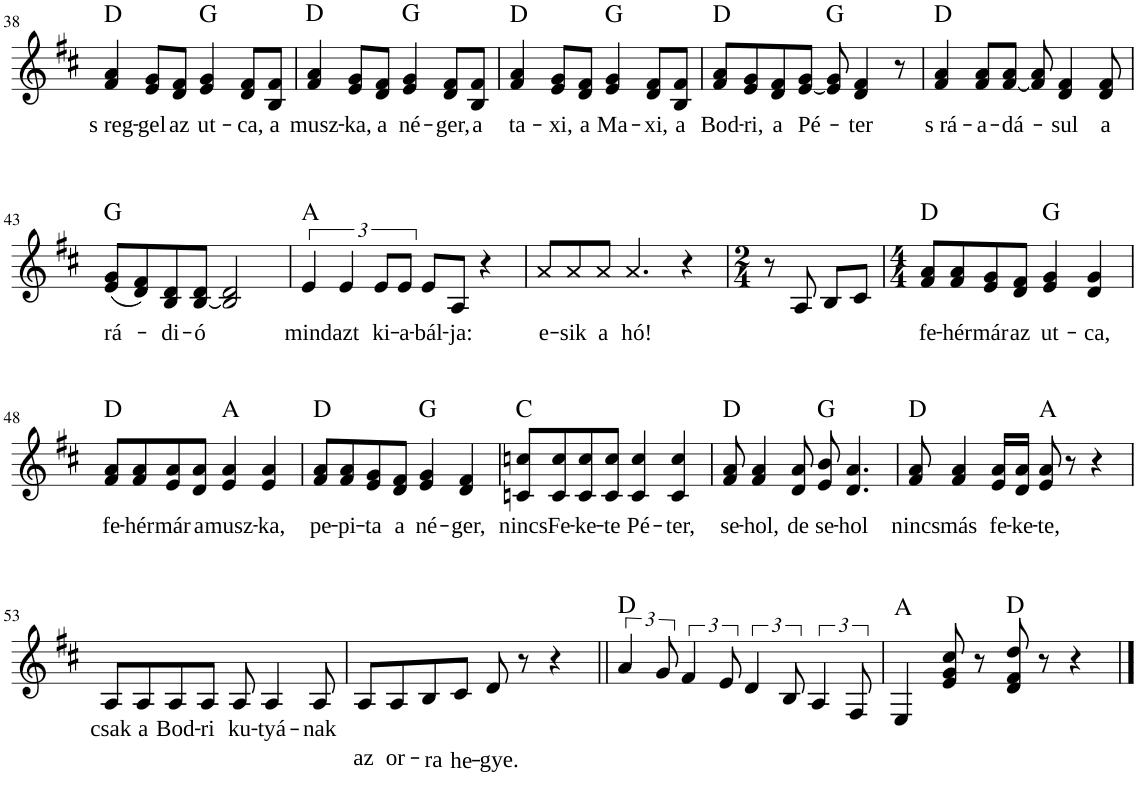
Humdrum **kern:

**kern	**text	**harte
*part1	*part1	*part1
*staff1	*staff1	*
*I"Voice	*	*
!!LO:PB:g=z
*clefG2	*	*
*k[f#c#]	*	*
*M4/4	*	*
=38	=38	=38
!	!LO:LY:b	!LO:H:kt=N.C.
4f#/ 4a/	s reg-	N
!	!LO:LY:b	!
8e/ 8g/L	-gel	.
!	!LO:LY:b	!
8d/ 8f#/J	az	.
!	!LO:LY:b	!LO:H:kt=N.C.
4e/ 4g/	ut-	N
!	!LO:LY:b	!
8d/ 8f#/L	-ca,	.
!	!LO:LY:b	!
8B/ 8f#/J	a	.
=39	=39	=39
!	!LO:LY:b	!LO:H:kt=N.C.
4f#/ 4a/	musz-	N
!	!LO:LY:b	!
8e/ 8g/L	-ka,	.
!	!LO:LY:b	!
8d/ 8f#/J	a	.
!	!LO:LY:b	!LO:H:kt=N.C.
4e/ 4g/	né-	N
!	!LO:LY:b	!
8d/ 8f#/L	-ger,	.
!	!LO:LY:b	!
8B/ 8f#/J	a	.
=40	=40	=40
!	!LO:LY:b	!LO:H:kt=N.C.
4f#/ 4a/	ta-	N
!	!LO:LY:b	!
8e/ 8g/L	-xi,	.
!	!LO:LY:b	!
8d/ 8f#/J	a	.
!	!LO:LY:b	!LO:H:kt=N.C.
4e/ 4g/	Ma-	N
!	!LO:LY:b	!
8d/ 8f#/L	-xi,	.
!	!LO:LY:b	!
8B/ 8f#/J	a	.
=41	=41	=41
!	!LO:LY:b	!LO:H:kt=N.C.
8f#/ 8a/L	Bod-	N
!	!LO:LY:b	!
8e/ 8g/	-ri,	.
!	!LO:LY:b	!
8d/ 8f#/	a	.
!	!LO:LY:b	!
[8e/ 8g/J	Pé-	.
!	!	!LO:H:kt=N.C.
8e/] 8g/	.	N
!	!LO:LY:b	!
4d/ 4f#/	-ter	.
8r	.	.
=42	=42	=42
!	!LO:LY:b	!LO:H:kt=N.C.
4f#/ 4a/	s rá-	N
!	!LO:LY:b	!
8f#/ 8a/L	-a-	.
!	!LO:LY:b	!
[8f#/ 8a/J	-dá-	.
8f#/] 8a/	.	.
!	!LO:LY:b	!
4d/ 4f#/	-sul	.
!	!LO:LY:b	!
8d/ 8f#/	a	.
!!LO:LB:g=z
=43	=43	=43
!	!LO:LY:b	!LO:H:kt=N.C.
(8e/ 8g/L	rá-	N
8d/ 8f#/)	.	.
!	!LO:LY:b	!
8B/ 8d/	-di-	.
!	!LO:LY:b	!
[8B/ 8d/J	-ó	.
2B/] 2d/	.	.
=44	=44	=44
!	!LO:LY:b	!LO:H:kt=N.C.
6e/	mind	N
!	!LO:LY:b	!
6e/	azt	.
!	!LO:LY:b	!
12e/L	ki-	.
!	!LO:LY:b	!
12e/J	-a-	.
!	!LO:LY:b	!
8e/L	-bál-	.
!	!LO:LY:b	!
8A/J	-ja:	.
4r	.	.
=45	=45	=45
!	!LO:LY:b	!
8a/L	e-	.
!	!LO:LY:b	!
8a/	-sik	.
!	!LO:LY:b	!
8a/J	a	.
!	!LO:LY:b	!
4.a/	hó!	.
4r	.	.
=46	=46	=46
*M2/4	*	*
8r	.	.
8A/	.	.
8B/L	.	.
8c#/J	.	.
=47	=47	=47
*M4/4	*	*
!	!LO:LY:b	!LO:H:kt=N.C.
8f#/ 8a/L	fe-	N
!	!LO:LY:b	!
8f#/ 8a/	-hér	.
!	!LO:LY:b	!
8e/ 8g/	már	.
!	!LO:LY:b	!
8d/ 8f#/J	az	.
!	!LO:LY:b	!LO:H:kt=N.C.
4e/ 4g/	ut-	N
!	!LO:LY:b	!
4d/ 4g/	-ca,	.
!!LO:LB:g=z
=48	=48	=48
!	!LO:LY:b	!LO:H:kt=N.C.
8f#/ 8a/L	fe-	N
!	!LO:LY:b	!
8f#/ 8a/	-hér	.
!	!LO:LY:b	!
8e/ 8a/	már	.
!	!LO:LY:b	!
8d/ 8a/J	a	.
!	!LO:LY:b	!LO:H:kt=N.C.
4e/ 4a/	musz-	N
!	!LO:LY:b	!
4e/ 4a/	-ka,	.
=49	=49	=49
!	!LO:LY:b	!LO:H:kt=N.C.
8f#/ 8a/L	pe-	N
!	!LO:LY:b	!
8f#/ 8a/	-pi-	.
!	!LO:LY:b	!
8e/ 8g/	-ta	.
!	!LO:LY:b	!
8d/ 8f#/J	a	.
!	!LO:LY:b	!LO:H:kt=N.C.
4e/ 4g/	né-	N
!	!LO:LY:b	!
4d/ 4f#/	-ger,	.
=50	=50	=50
!	!LO:LY:b	!LO:H:kt=N.C.
8cn/ 8ccn/L	nincs	N
!	!LO:LY:b	!
8c/ 8cc/	Fe-	.
!	!LO:LY:b	!
8c/ 8cc/	-ke-	.
!	!LO:LY:b	!
8c/ 8cc/J	-te	.
!	!LO:LY:b	!
4c/ 4cc/	Pé-	.
!	!LO:LY:b	!
4c/ 4cc/	-ter,	.
=51	=51	=51
!	!LO:LY:b	!LO:H:kt=N.C.
8f#/ 8a/	se-	N
!	!LO:LY:b	!
4f#/ 4a/	-hol,	.
!	!LO:LY:b	!
8d/ 8a/	de	.
!	!LO:LY:b	!LO:H:kt=N.C.
8e/ 8b/	se-	N
!	!LO:LY:b	!
4.d/ 4.a/	-hol	.
=52	=52	=52
!	!LO:LY:b	!LO:H:kt=N.C.
8f#/ 8a/	nincs	N
!	!LO:LY:b	!
4f#/ 4a/	más	.
!	!LO:LY:b	!
16e/ 16a/LL	fe-	.
!	!LO:LY:b	!
16d/ 16a/JJ	-ke-	.
!	!LO:LY:b	!LO:H:kt=N.C.
8e/ 8a/	-te,	N
8r	.	.
4r	.	.
!!LO:LB:g=z
=53	=53	=53
!	!LO:LY:b	!
8A/L	csak	.
!	!LO:LY:b	!
8A/	a	.
!	!LO:LY:b	!
8A/	Bod-	.
!	!LO:LY:b	!
8A/J	-ri	.
!	!LO:LY:b	!
8A/	ku-	.
!	!LO:LY:b	!
4A/	-tyá-	.
!	!LO:LY:b	!
8A/	-nak	.
=54	=54	=54
!	!LO:LY:b	!
8A/L	az	.
!	!LO:LY:b	!
8A/	or-	.
!	!LO:LY:b	!
8B/	-ra	.
!	!LO:LY:b	!
8c#/J	he-	.
!	!LO:LY:b	!
8d/	-gye.	.
8r	.	.
4r	.	.
=55||	=55||	=55||
!	!	!LO:H:kt=N.C.
6a/	.	N
12g/	.	.
6f#/	.	.
12e/	.	.
6d/	.	.
12B/	.	.
6A/	.	.
12F#/	.	.
=56	=56	=56
!	!	!LO:H:kt=N.C.
4E/	.	N
8e/ 8g/ 8cc#/	.	.
8r	.	.
!	!	!LO:H:kt=N.C.
8d/ 8f#/ 8dd/	.	N
8r	.	.
4r	.	.
==	==	==
*-	*-	*-
